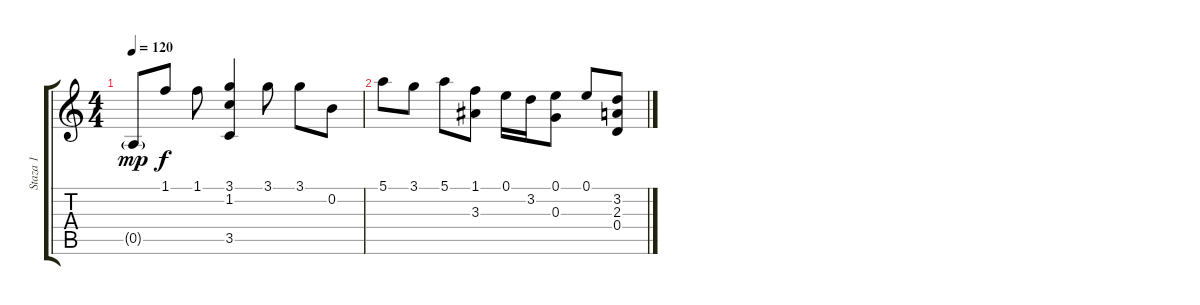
\track ("Staza 1" "Staza 1") {instrument acousticguitarnylon}
\staff {score tabs}
\tuning (E4 B3 G3 D3 A2 E2) {hide}
\ts (4 4)
\tempo 120
\clef g2
\ks c
0.5{g}.8{dy mp} 1.1.8{dy f} 1.1.8 (3.1 1.2 3.5).4 3.1.8 3.1.8 0.2.8 |
5.1.8 3.1.8 5.1.8 (1.1 3.3).8 0.1.16 3.2.16 (0.1 0.3).8 0.1.8 (3.2 2.3 0.4).8
